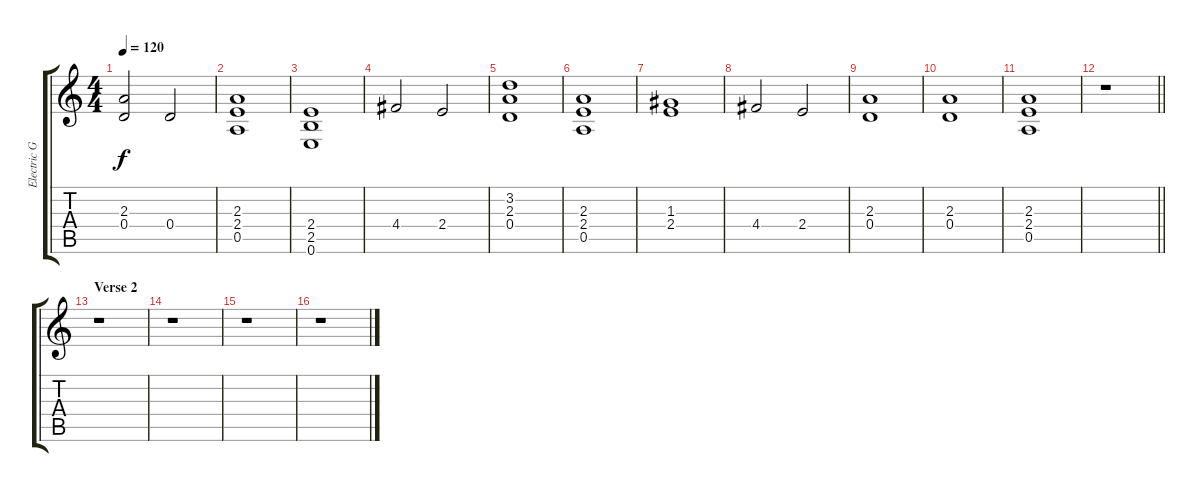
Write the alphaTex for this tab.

\track ("Electric Gtr 2" "Electric G") {instrument overdrivenguitar}
\staff {score tabs}
\tuning (E4 B3 G3 D3 A2 E2) {hide}
\ts (4 4)
\tempo 120
\clef g2
\ks c
(2.3 0.4).2{dy f} 0.4.2 |
(2.3 2.4 0.5).1 |
(2.4 2.5 0.6).1 |
4.4.2 2.4.2 |
(3.2 2.3 0.4).1 |
(2.3 2.4 0.5).1 |
(1.3 2.4).1 |
4.4.2 2.4.2 |
(2.3 0.4).1 |
(2.3 0.4).1 |
(2.3 2.4 0.5).1 |
\barLineRight lightlight
r.1 |
\section ("" "Verse 2")
r.1 |
r.1 |
r.1 |
r.1
